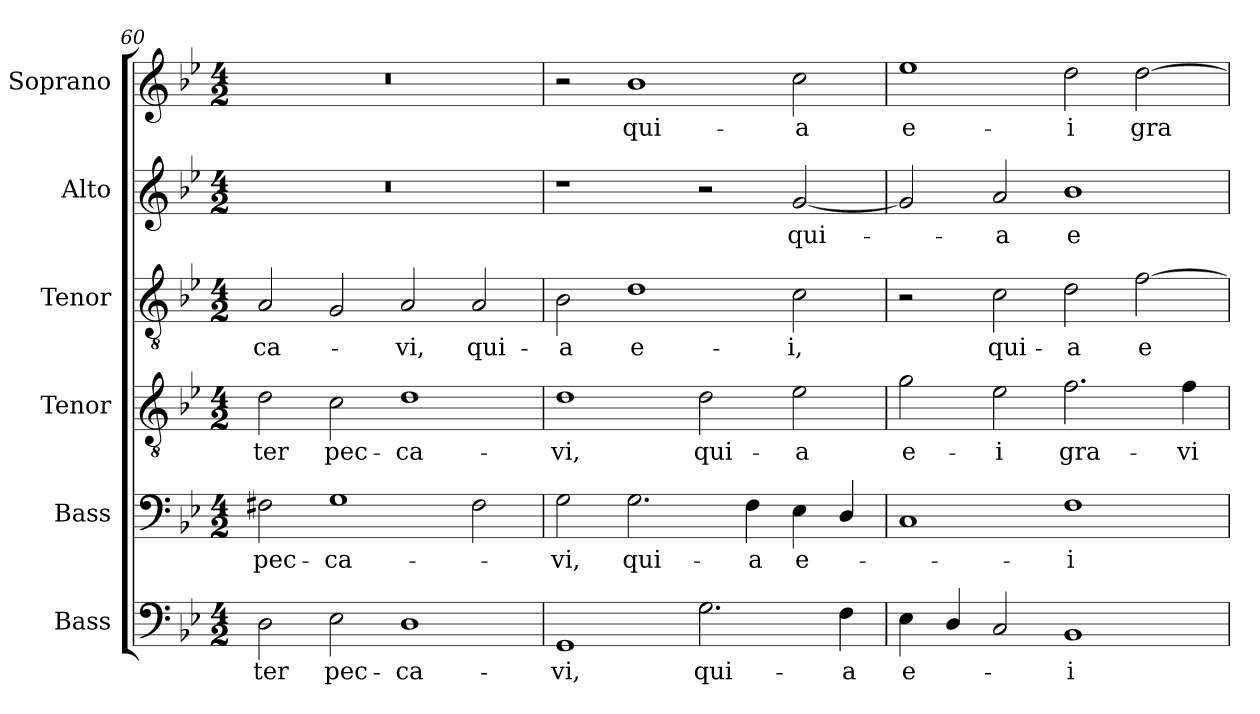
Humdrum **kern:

**kern	**text	**kern	**text	**kern	**text	**kern	**text	**kern	**text	**kern	**text
*part6	*part6	*part5	*part5	*part4	*part4	*part3	*part3	*part2	*part2	*part1	*part1
*staff6	*staff6	*staff5	*staff5	*staff4	*staff4	*staff3	*staff3	*staff2	*staff2	*staff1	*staff1
*I"Bass	*	*I"Bass	*	*I"Tenor	*	*I"Tenor	*	*I"Alto	*	*I"Soprano	*
*I'B2.	*	*I'B1.	*	*I'T2.	*	*I'T1.	*	*I'A.	*	*I'S.	*
*clefF4	*	*clefF4	*	*clefGv2	*	*clefGv2	*	*clefG2	*	*clefG2	*
*	*	*	*	*ITrd7c12	*	*ITrd7c12	*	*	*	*	*
*k[b-e-]	*	*k[b-e-]	*	*k[b-e-]	*	*k[b-e-]	*	*k[b-e-]	*	*k[b-e-]	*
*B-:	*	*B-:	*	*B-:	*	*B-:	*	*B-:	*	*B-:	*
*M4/2	*	*M4/2	*	*M4/2	*	*M4/2	*	*M4/2	*	*M4/2	*
=60	=60	=60	=60	=60	=60	=60	=60	=60	=60	=60	=60
!	!LO:LY:b:color=#000000	!	!	!	!	!	!	!	!	!	!
!	!	!	!LO:LY:b:color=#000000	!	!	!	!	!	!	!	!
!	!	!	!	!	!LO:LY:b:color=#000000	!	!	!	!	!	!
!	!	!	!	!	!	!	!LO:LY:b:color=#000000	!LO:N:vis=1	!	!LO:N:vis=1	!
2Di\	-ter	2F#Xi\	pec-	2Di\	-ter	2AAi/	-ca-	0r	.	0r	.
!	!LO:LY:b:color=#000000	!	!	!	!	!	!	!	!	!	!
!	!	!	!LO:LY:b:color=#000000	!	!	!	!	!	!	!	!
!	!	!	!	!	!LO:LY:b:color=#000000	!	!	!	!	!	!
2E-i\	pec-	1Gi	-ca-	2Ci\	pec-	2GGi/	.	.	.	.	.
!	!LO:LY:b:color=#000000	!	!	!	!	!	!	!	!	!	!
!	!	!	!	!	!LO:LY:b:color=#000000	!	!	!	!	!	!
!	!	!	!	!	!	!	!LO:LY:b:color=#000000	!	!	!	!
1Di	-ca-	.	.	1Di	-ca-	2AAi/	-vi,	.	.	.	.
!	!	!	!	!	!	!	!LO:LY:b:color=#000000	!	!	!	!
.	.	2F#i\	.	.	.	2AAi/	qui-	.	.	.	.
!!LO:PB:g=z
=61	=61	=61	=61	=61	=61	=61	=61	=61	=61	=61	=61
!	!LO:LY:b:color=#000000	!	!	!	!	!	!	!	!	!	!
!	!	!	!LO:LY:b:color=#000000	!	!	!	!	!	!	!	!
!	!	!	!	!	!LO:LY:b:color=#000000	!	!	!	!	!	!
!	!	!	!	!	!	!	!LO:LY:b:color=#000000	!	!	!	!
1GGi	-vi,	2Gi\	-vi,	1Di	-vi,	2BB-i\	-a	1r	.	2r	.
!	!	!	!LO:LY:b:color=#000000	!	!	!	!	!	!	!	!
!	!	!	!	!	!	!	!LO:LY:b:color=#000000	!	!	!	!
!	!	!	!	!	!	!	!	!	!	!	!LO:LY:b:color=#000000
.	.	2.Gi\	qui-	.	.	1Di	e-	.	.	1b-i	qui-
!	!LO:LY:b:color=#000000	!	!	!	!	!	!	!	!	!	!
!	!	!	!	!	!LO:LY:b:color=#000000	!	!	!	!	!	!
2.Gi\	qui-	.	.	2Di\	qui-	.	.	2r	.	.	.
!	!	!	!LO:LY:b:color=#000000	!	!	!	!	!	!	!	!
.	.	4Fi\	-a	.	.	.	.	.	.	.	.
!	!	!	!LO:LY:b:color=#000000	!	!	!	!	!	!	!	!
!	!	!	!	!	!LO:LY:b:color=#000000	!	!	!	!	!	!
!	!	!	!	!	!	!	!LO:LY:b:color=#000000	!	!	!	!
!	!	!	!	!	!	!	!	!	!LO:LY:b:color=#000000	!	!
!	!	!	!	!	!	!	!	!	!	!	!LO:LY:b:color=#000000
.	.	4E-i\	e-	2E-i\	-a	2Ci\	-i,	[<2gi/	qui-	2cci\	-a
!	!LO:LY:b:color=#000000	!	!	!	!	!	!	!	!	!	!
4Fi\	-a	4Di/	.	.	.	.	.	.	.	.	.
=62	=62	=62	=62	=62	=62	=62	=62	=62	=62	=62	=62
!	!LO:LY:b:color=#000000	!	!	!	!	!	!	!	!	!	!
!	!	!	!	!	!LO:LY:b:color=#000000	!	!	!	!	!	!
!	!	!	!	!	!	!	!	!	!	!	!LO:LY:b:color=#000000
4E-i\	e-	1Ci	.	2Gi\	e-	2r	.	2gi/]	.	1ee-i	e-
4Di/	.	.	.	.	.	.	.	.	.	.	.
!	!	!	!	!	!LO:LY:b:color=#000000	!	!	!	!	!	!
!	!	!	!	!	!	!	!LO:LY:b:color=#000000	!	!	!	!
!	!	!	!	!	!	!	!	!	!LO:LY:b:color=#000000	!	!
2Ci/	.	.	.	2E-i\	-i	2Ci\	qui-	2ai/	-a	.	.
!	!LO:LY:b:color=#000000	!	!	!	!	!	!	!	!	!	!
!	!	!	!LO:LY:b:color=#000000	!	!	!	!	!	!	!	!
!	!	!	!	!	!LO:LY:b:color=#000000	!	!	!	!	!	!
!	!	!	!	!	!	!	!LO:LY:b:color=#000000	!	!	!	!
!	!	!	!	!	!	!	!	!	!LO:LY:b:color=#000000	!	!
!	!	!	!	!	!	!	!	!	!	!	!LO:LY:b:color=#000000
1BB-i	-i	1Fi	-i	2.Fi\	gra-	2Di\	-a	1b-i	e-	2ddi\	-i
!	!	!	!	!	!	!	!LO:LY:b:color=#000000	!	!	!	!
!	!	!	!	!	!	!	!	!	!	!	!LO:LY:b:color=#000000
.	.	.	.	.	.	[>2Fi\	e-	.	.	[>2ddi\	gra-
!	!	!	!	!	!LO:LY:b:color=#000000	!	!	!	!	!	!
.	.	.	.	4Fi\	-vi-	.	.	.	.	.	.
=	=	=	=	=	=	=	=	=	=	=	=
*-	*-	*-	*-	*-	*-	*-	*-	*-	*-	*-	*-
